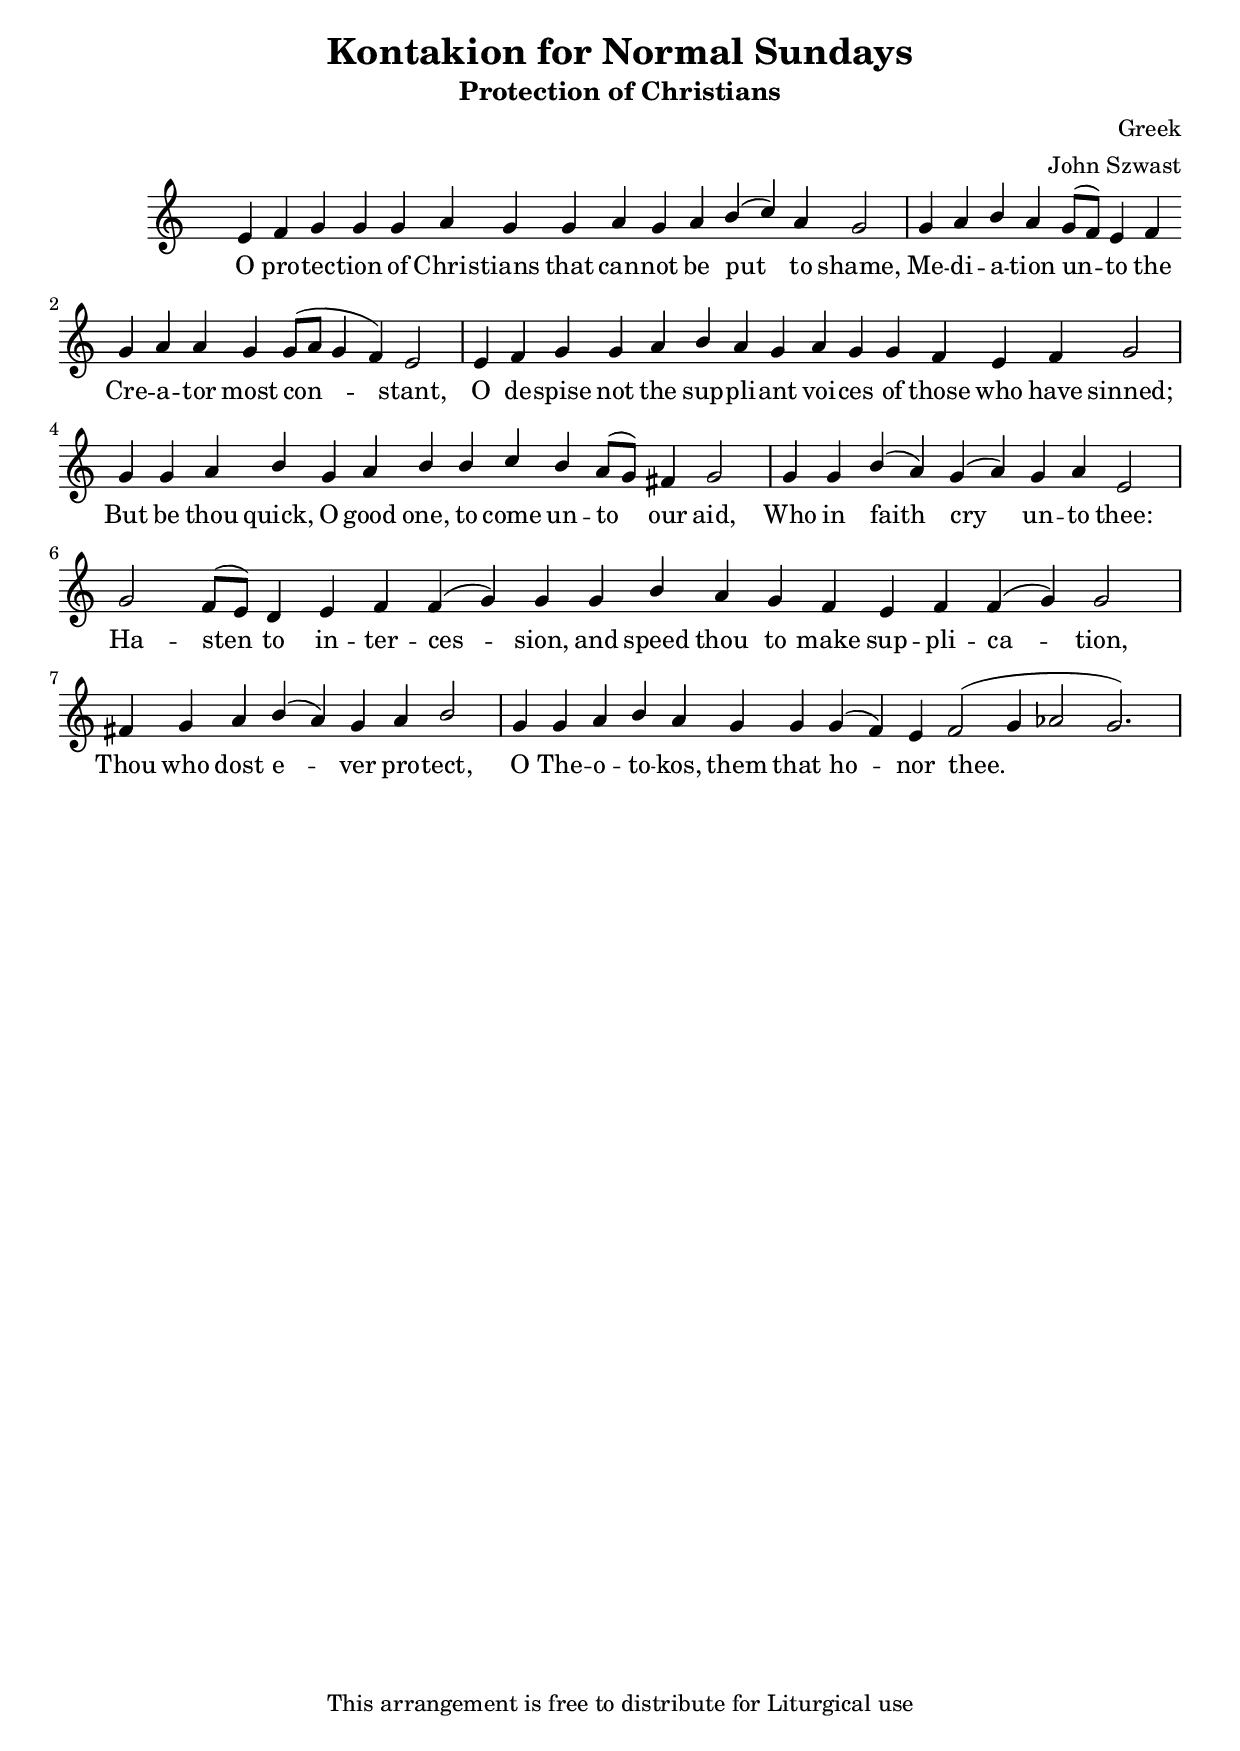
\version "2.18.2"

\header {
  title = "Kontakion for Normal Sundays"
  subtitle = "Protection of Christians"
  subsubtitle = ""
  composer = "Greek"
  arranger = "John Szwast"
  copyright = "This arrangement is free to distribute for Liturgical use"
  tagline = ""
}
\version "2.18.2"

\score
{
	\context ChoirStaff
	<<
		\context Staff = women
		<<
			\key c \major
			\clef treble
			\time 4/4
			\override Staff.TimeSignature #'transparent = ##t
			\context Voice = "cadenzaghost"
			{
				\cadenzaOn s1 s2 s1 \bar "" s2 \cadenzaOff s1	%16
				\cadenzaOn s1 s2 s4 \bar "" s4 s1 \cadenzaOff s1	%16
				\cadenzaOn s1 s1 \bar "" s1 \cadenzaOff s1	%16
				\cadenzaOn s1 s1. \cadenzaOff s1	%14
				\cadenzaOn s1. \cadenzaOff s1	%10
				\cadenzaOn s1 s1 s2 \bar "" s1. \cadenzaOff s1	%20
				\cadenzaOn s1 s4 \cadenzaOff s1	%9
				\cadenzaOn s1 s1 s1. \cadenzaOff s1	%18
			}
			\context Voice = "sopranos"
			{
				\voiceOne
				\relative g'
				{
					e4 f g g g a g g a g a b( c) a g2
					g4 a b a g8[( f]) e4 f g a a g g8[( a] g4 f) e2
					e4 f g g a b a g a g g f e f g2
					g4 g a b g a b b c b a8( g) fis4 g2
					g4 g b( a) g( a) g a e2
					g2 f8[( e]) d4 e f f( g) g g b a g f e f f( g) g2
					fis4 g a b( a) g a b2
					g4 g a b a g g g( f) e f2( g4 aes2 g2.)
				}
			}
		>>
		\new Lyrics \lyricsto "sopranos"
		{
			O pro -- tec -- tion of Chris -- tians that can -- not be put to shame,
			Me -- di -- a -- tion un -- to the Cre -- a -- tor most con -- stant,
			O de -- spise not the sup -- pli -- ant voi -- ces of those who have sinned;
			But be thou quick, O good one, to come un -- to our aid,
			Who in faith cry un -- to thee:
			Ha -- sten to in -- ter -- ces -- sion, and speed thou to make sup -- pli -- ca -- tion,
			Thou who dost e -- ver pro -- tect, O The -- o -- to -- kos, them that ho -- nor thee.__
		}
	>>
}

